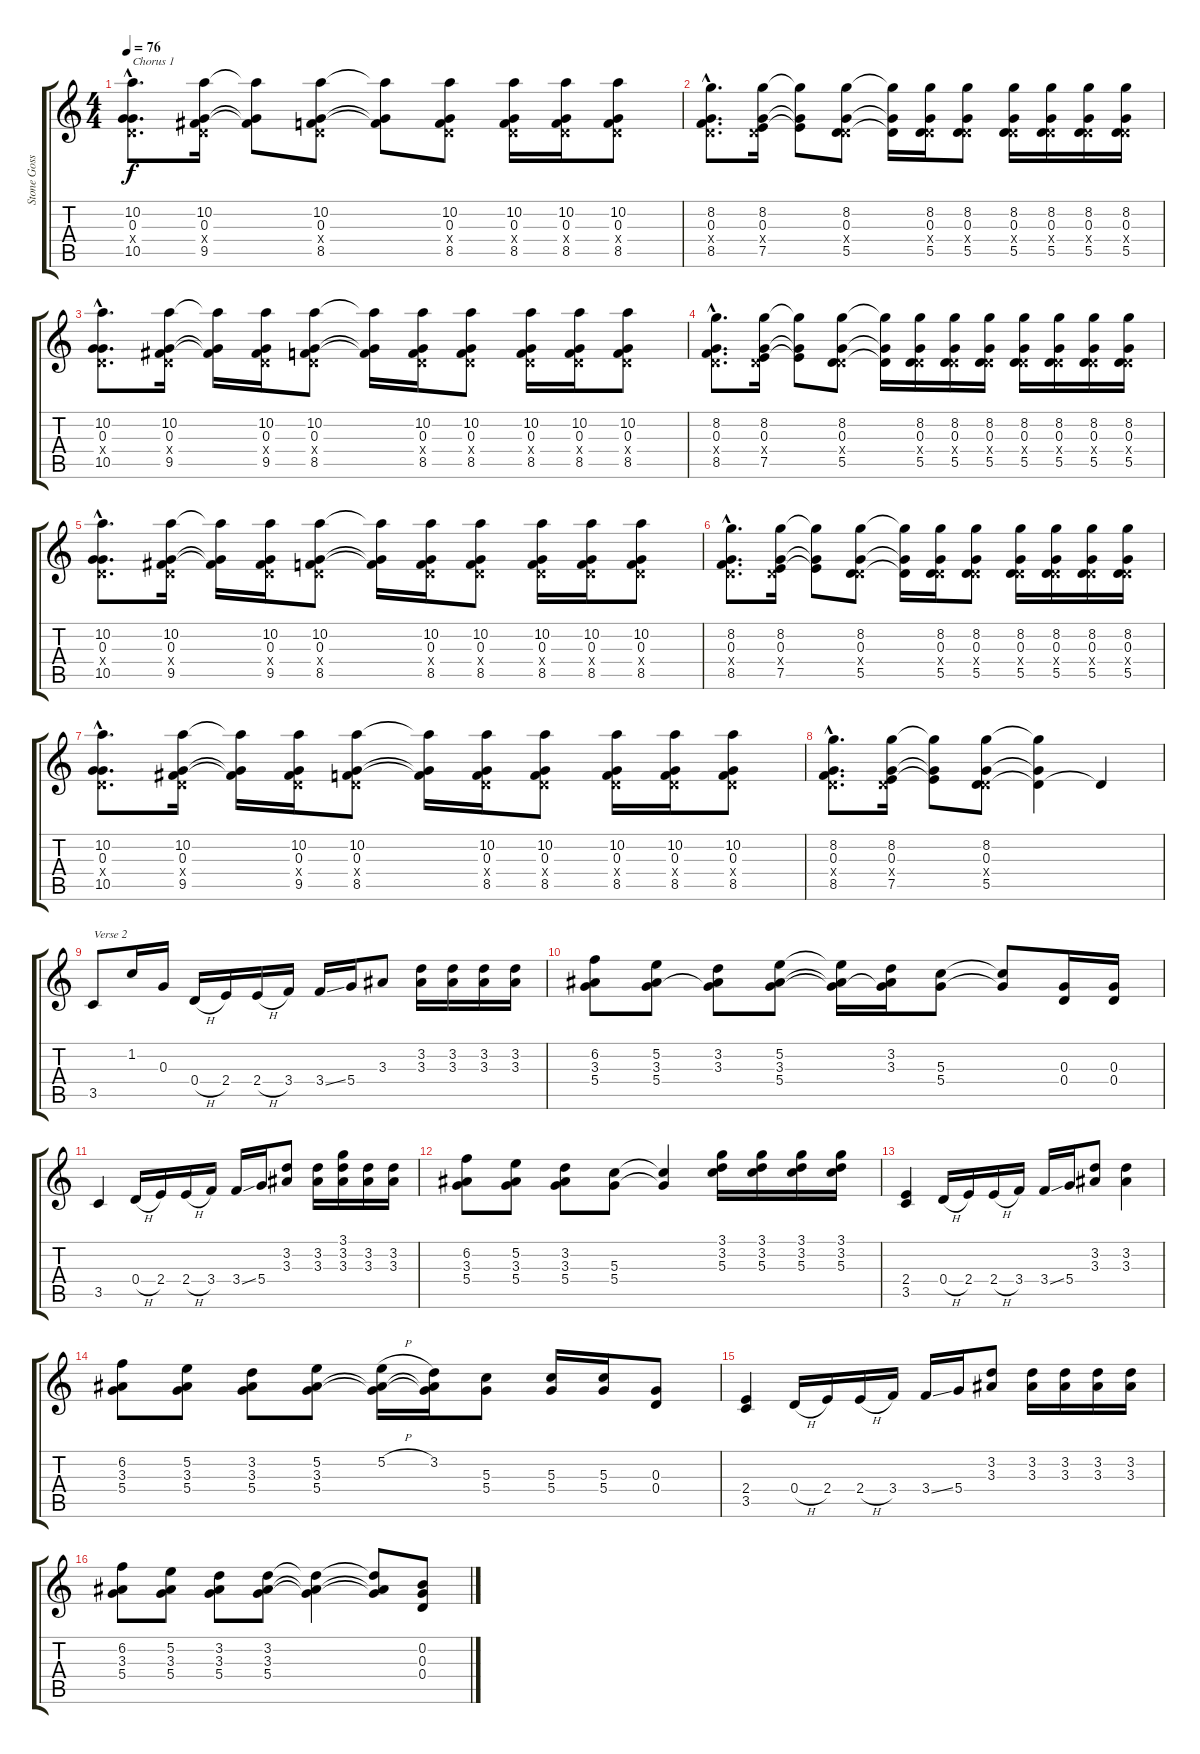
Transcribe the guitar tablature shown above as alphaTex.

\track ("Stone Gossard" "Stone Goss") {instrument distortionguitar}
\staff {score tabs}
\tuning (E4 B3 G3 D3 A2 E2) {hide}
\ts (4 4)
\tempo 76
\clef g2
\ks c
(10.2{hac} 0.3{hac} 0.4{hac x} 10.5{hac}).8{d txt "Chorus 1" dy f} (10.2 0.3 0.4{x} 9.5).16 (10.2{t} 0.3{t} 9.5{t}).8 (10.2 0.3 0.4{x} 8.5).8 (10.2{t} 0.3{t} 8.5{t}).8 (10.2 0.3 0.4{x} 8.5).8 (10.2 0.3 0.4{x} 8.5).16 (10.2 0.3 0.4{x} 8.5).16 (10.2 0.3 0.4{x} 8.5).8 |
(8.2{hac} 0.3{hac} 0.4{hac x} 8.5{hac}).8{d} (8.2 0.3 0.4{x} 7.5).16 (8.2{t} 0.3{t} 7.5{t}).8 (8.2 0.3 0.4{x} 5.5).8 (8.2{t} 0.3{t} 5.5{t}).16 (8.2 0.3 0.4{x} 5.5).16 (8.2 0.3 0.4{x} 5.5).8 (8.2 0.3 0.4{x} 5.5).16 (8.2 0.3 0.4{x} 5.5).16 (8.2 0.3 0.4{x} 5.5).16 (8.2 0.3 0.4{x} 5.5).16 |
(10.2{hac} 0.3{hac} 0.4{hac x} 10.5{hac}).8{d} (10.2 0.3 0.4{x} 9.5).16 (10.2{t} 0.3{t} 9.5{t}).16 (10.2 0.3 0.4{x} 9.5).16 (10.2 0.3 0.4{x} 8.5).8 (10.2{t} 0.3{t} 8.5{t}).16 (10.2 0.3 0.4{x} 8.5).16 (10.2 0.3 0.4{x} 8.5).8 (10.2 0.3 0.4{x} 8.5).16 (10.2 0.3 0.4{x} 8.5).16 (10.2 0.3 0.4{x} 8.5).8 |
(8.2{hac} 0.3{hac} 0.4{hac x} 8.5{hac}).8{d} (8.2 0.3 0.4{x} 7.5).16 (8.2{t} 0.3{t} 7.5{t}).8 (8.2 0.3 0.4{x} 5.5).8 (8.2{t} 0.3{t} 5.5{t}).16 (8.2 0.3 0.4{x} 5.5).16 (8.2 0.3 0.4{x} 5.5).16 (8.2 0.3 0.4{x} 5.5).16 (8.2 0.3 0.4{x} 5.5).16 (8.2 0.3 0.4{x} 5.5).16 (8.2 0.3 0.4{x} 5.5).16 (8.2 0.3 0.4{x} 5.5).16 |
(10.2{hac} 0.3{hac} 0.4{hac x} 10.5{hac}).8{d} (10.2 0.3 0.4{x} 9.5).16 (10.2{t} 0.3{t} 9.5{t}).16 (10.2 0.3 0.4{x} 9.5).16 (10.2 0.3 0.4{x} 8.5).8 (10.2{t} 0.3{t} 8.5{t}).16 (10.2 0.3 0.4{x} 8.5).16 (10.2 0.3 0.4{x} 8.5).8 (10.2 0.3 0.4{x} 8.5).16 (10.2 0.3 0.4{x} 8.5).16 (10.2 0.3 0.4{x} 8.5).8 |
(8.2{hac} 0.3{hac} 0.4{hac x} 8.5{hac}).8{d} (8.2 0.3 0.4{x} 7.5).16 (8.2{t} 0.3{t} 7.5{t}).8 (8.2 0.3 0.4{x} 5.5).8 (8.2{t} 0.3{t} 5.5{t}).16 (8.2 0.3 0.4{x} 5.5).16 (8.2 0.3 0.4{x} 5.5).8 (8.2 0.3 0.4{x} 5.5).16 (8.2 0.3 0.4{x} 5.5).16 (8.2 0.3 0.4{x} 5.5).16 (8.2 0.3 0.4{x} 5.5).16 |
(10.2{hac} 0.3{hac} 0.4{hac x} 10.5{hac}).8{d} (10.2 0.3 0.4{x} 9.5).16 (10.2{t} 0.3{t} 9.5{t}).16 (10.2 0.3 0.4{x} 9.5).16 (10.2 0.3 0.4{x} 8.5).8 (10.2{t} 0.3{t} 8.5{t}).16 (10.2 0.3 0.4{x} 8.5).16 (10.2 0.3 0.4{x} 8.5).8 (10.2 0.3 0.4{x} 8.5).16 (10.2 0.3 0.4{x} 8.5).16 (10.2 0.3 0.4{x} 8.5).8 |
(8.2{hac} 0.3{hac} 0.4{hac x} 8.5{hac}).8{d} (8.2 0.3 0.4{x} 7.5).16 (8.2{t} 0.3{t} 7.5{t}).8 (8.2 0.3 0.4{x} 5.5).8 (8.2{t} 0.3{t} 5.5{t}).4 5.5{t}.4 |
3.5.8{txt "Verse 2"} 1.2.16 0.3.16 0.4{h}.16 2.4.16 2.4{h}.16 3.4.16 3.4{ss}.16 5.4.16 3.3.8 (3.2 3.3).16 (3.2 3.3).16 (3.2 3.3).16 (3.2 3.3).16 |
(6.2 3.3 5.4).8 (5.2 3.3 5.4).8 (3.2 3.3 5.4{t}).8 (5.2 3.3 5.4).8 (5.2{t} 3.3{t} 5.4{t}).16 (3.2 3.3 5.4{t}).16 (5.3 5.4).8 (5.3{t} 5.4{t}).8 (0.3 0.4).16 (0.3 0.4).16 |
3.5.4 0.4{h}.16 2.4.16 2.4{h}.16 3.4.16 3.4{ss}.16 5.4.16 (3.2 3.3).8 (3.2 3.3).16 (3.1 3.2 3.3).16 (3.2 3.3).16 (3.2 3.3).16 |
(6.2 3.3 5.4).8 (5.2 3.3 5.4).8 (3.2 3.3 5.4).8 (5.3 5.4).8 (5.3{t} 5.4{t}).4 (3.1 3.2 5.3).16 (3.1 3.2 5.3).16 (3.1 3.2 5.3).16 (3.1 3.2 5.3).16 |
(2.4 3.5).4 0.4{h}.16 2.4.16 2.4{h}.16 3.4.16 3.4{ss}.16 5.4.16 (3.2 3.3).8 (3.2 3.3).4 |
(6.2 3.3 5.4).8 (5.2 3.3 5.4).8 (3.2 3.3 5.4).8 (5.2 3.3 5.4).8 (5.2{h} 3.3{t} 5.4{t}).16 (3.2 3.3{t} 5.4{t}).16 (5.3 5.4).8 (5.3 5.4).16 (5.3 5.4).16 (0.3 0.4).8 |
(2.4 3.5).4 0.4{h}.16 2.4.16 2.4{h}.16 3.4.16 3.4{ss}.16 5.4.16 (3.2 3.3).8 (3.2 3.3).16 (3.2 3.3).16 (3.2 3.3).16 (3.2 3.3).16 |
(6.2 3.3 5.4).8 (5.2 3.3 5.4).8 (3.2 3.3 5.4).8 (3.2 3.3 5.4).8 (3.2{t} 3.3{t} 5.4{t}).4 (3.2{t} 3.3{t} 5.4{t}).8 (0.2 0.3 0.4).8
